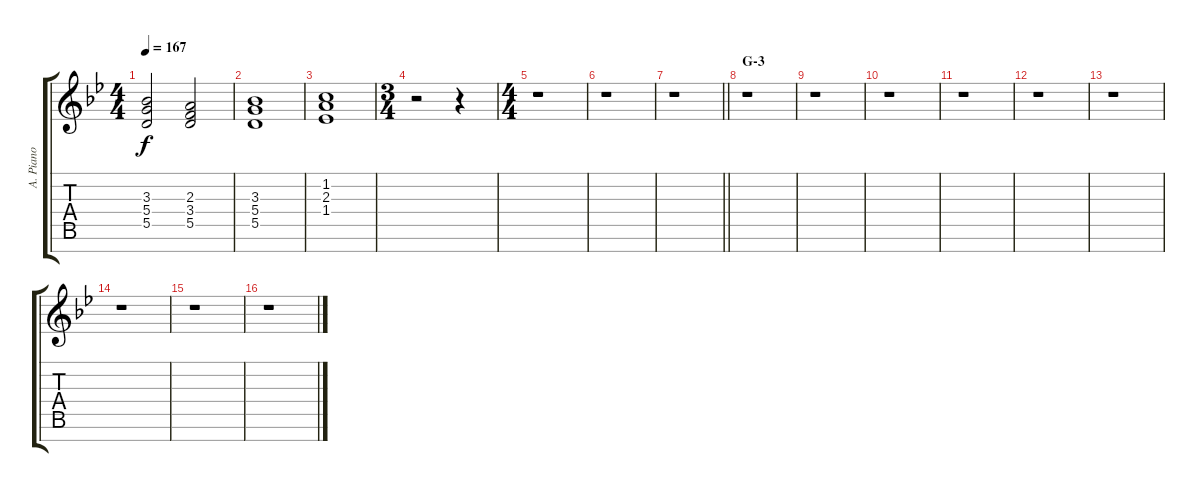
\track ("A. Piano" "A. Piano") {instrument acousticgrandpiano}
\staff {score tabs}
\tuning (E5 B4 G4 D4 A3 E3 B2) {hide}
\ts (4 4)
\tempo 167
\clef g2
\ks bb
(3.3 5.4 5.5).2{dy f} (2.3 3.4 5.5).2 |
(3.3 5.4 5.5).1 |
(1.2 2.3 1.4).1 |
\ts (3 4)
r.2 r.4 |
\ts (4 4)
r.1 |
r.1 |
\barLineRight lightlight
r.1 |
\section ("" "G-3")
r.1 |
r.1 |
r.1 |
r.1 |
r.1 |
r.1 |
r.1 |
r.1 |
r.1
